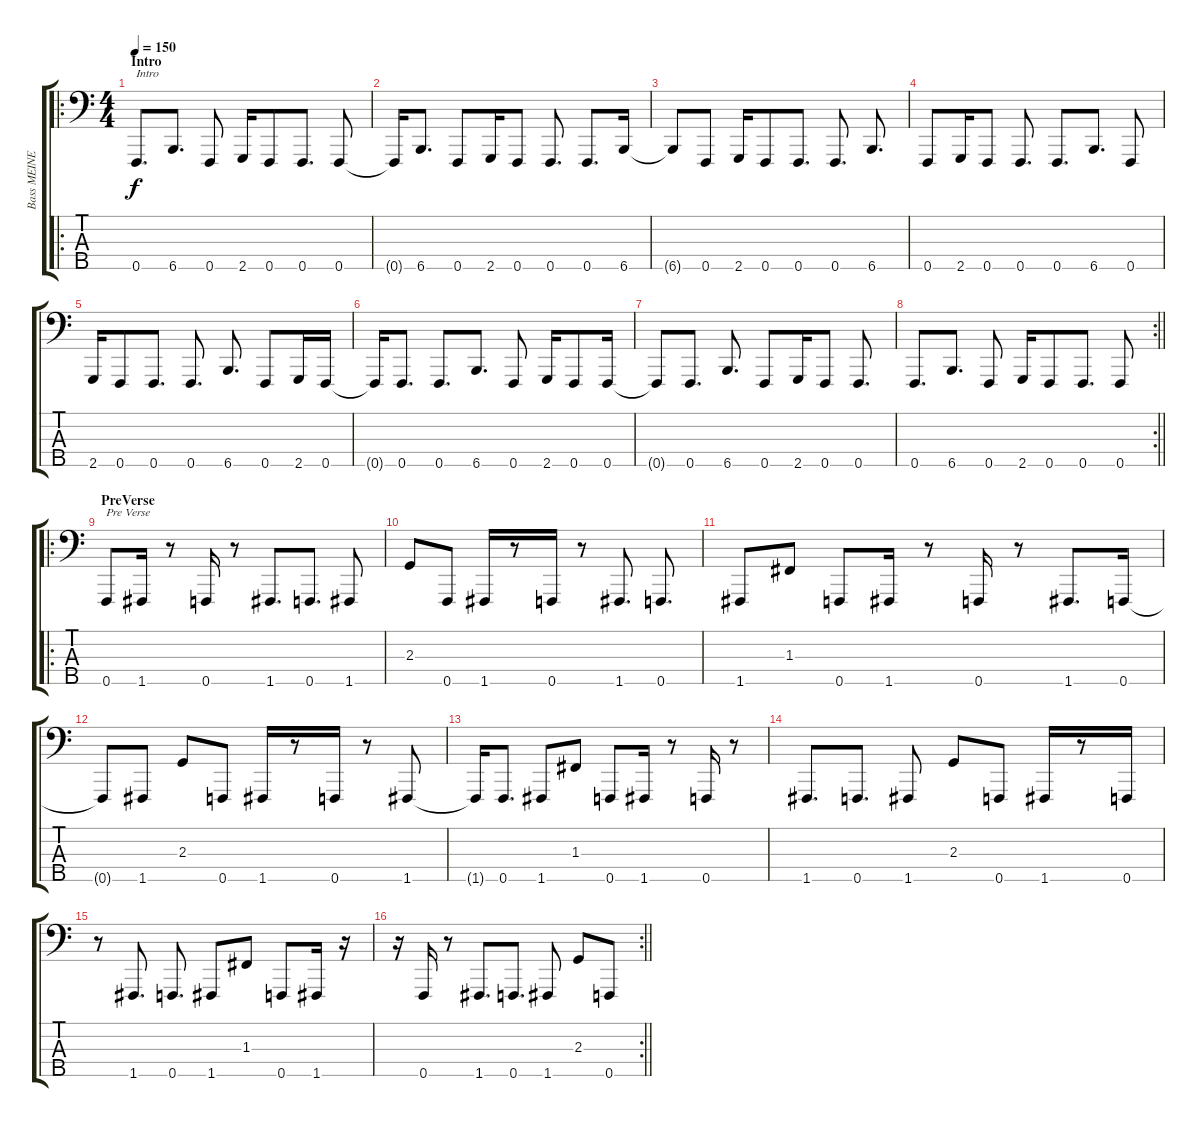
\track ("Bass MEINE SPERMINATOR" "Bass MEINE") {instrument slapbass2}
\staff {score tabs}
\tuning (Eb2 Bb1 F1 C1 F0) {hide}
\ro
\ts (4 4)
\section ("" "Intro")
\tempo 150
\clef f4
\ks c
0.5.8{d txt "Intro" dy f instrument slapbass2} 6.5.8{d} 0.5.8 2.5.16 0.5.8 0.5.8{d} 0.5.8 |
0.5{t}.16 6.5.8{d} 0.5.8 2.5.16 0.5.8 0.5.8{d} 0.5.8{d} 6.5.16 |
6.5{t}.8 0.5.8 2.5.16 0.5.8 0.5.8{d} 0.5.8{d} 6.5.8{d} |
0.5.8 2.5.16 0.5.8 0.5.8{d} 0.5.8{d} 6.5.8{d} 0.5.8 |
2.5.16 0.5.8 0.5.8{d} 0.5.8{d} 6.5.8{d} 0.5.8 2.5.16 0.5.16 |
0.5{t}.16 0.5.8{d} 0.5.8{d} 6.5.8{d} 0.5.8 2.5.16 0.5.8 0.5.16 |
0.5{t}.8 0.5.8{d} 6.5.8{d} 0.5.8 2.5.16 0.5.8 0.5.8{d} |
\rc 2
\barLineRight lightlight
0.5.8{d} 6.5.8{d} 0.5.8 2.5.16 0.5.8 0.5.8{d} 0.5.8 |
\ro
\section ("" "PreVerse")
0.5.8{txt "Pre Verse"} 1.5.16 r.8 0.5.16 r.8 1.5.8{d} 0.5.8{d} 1.5.8 |
2.3.8 0.5.8 1.5.16 r.8 0.5.16 r.8 1.5.8{d} 0.5.8{d} |
1.5.8 1.3.8 0.5.8 1.5.16 r.8 0.5.16 r.8 1.5.8{d} 0.5.16 |
0.5{t}.8 1.5.8 2.3.8 0.5.8 1.5.16 r.8 0.5.16 r.8 1.5.8 |
1.5{t}.16 0.5.8{d} 1.5.8 1.3.8 0.5.8 1.5.16 r.8 0.5.16 r.8 |
1.5.8{d} 0.5.8{d} 1.5.8 2.3.8 0.5.8 1.5.16 r.8 0.5.16 |
r.8 1.5.8{d} 0.5.8{d} 1.5.8 1.3.8 0.5.8 1.5.16 r.16 |
\rc 2
\barLineRight lightlight
r.16 0.5.16 r.8 1.5.8{d} 0.5.8{d} 1.5.8 2.3.8 0.5.8
